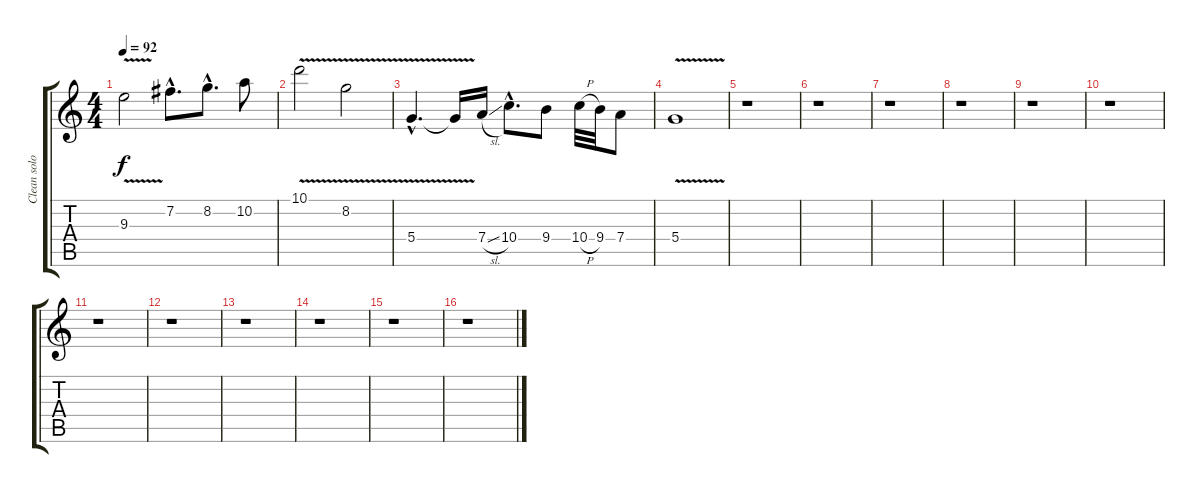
\track ("Clean solo guitar" "Clean solo") {instrument acousticguitarnylon}
\staff {score tabs}
\tuning (E4 B3 G3 D3 A2 E2) {hide}
\ts (4 4)
\tempo 92
\clef g2
\ks c
9.3{v}.2{dy f} 7.2{hac}.8{d} 8.2{hac}.8{d} 10.2.8 |
10.1{v}.2 8.2{v}.2 |
5.4{v hac}.4{d} 5.4{t}.16 7.4{sl}.16 10.4{hac}.8{d} 9.4.8 10.4{h}.32 9.4.32 7.4.8 |
5.4{v}.1 |
r.1 |
r.1 |
r.1 |
r.1 |
r.1 |
r.1 |
r.1 |
r.1 |
r.1 |
r.1 |
r.1 |
r.1
